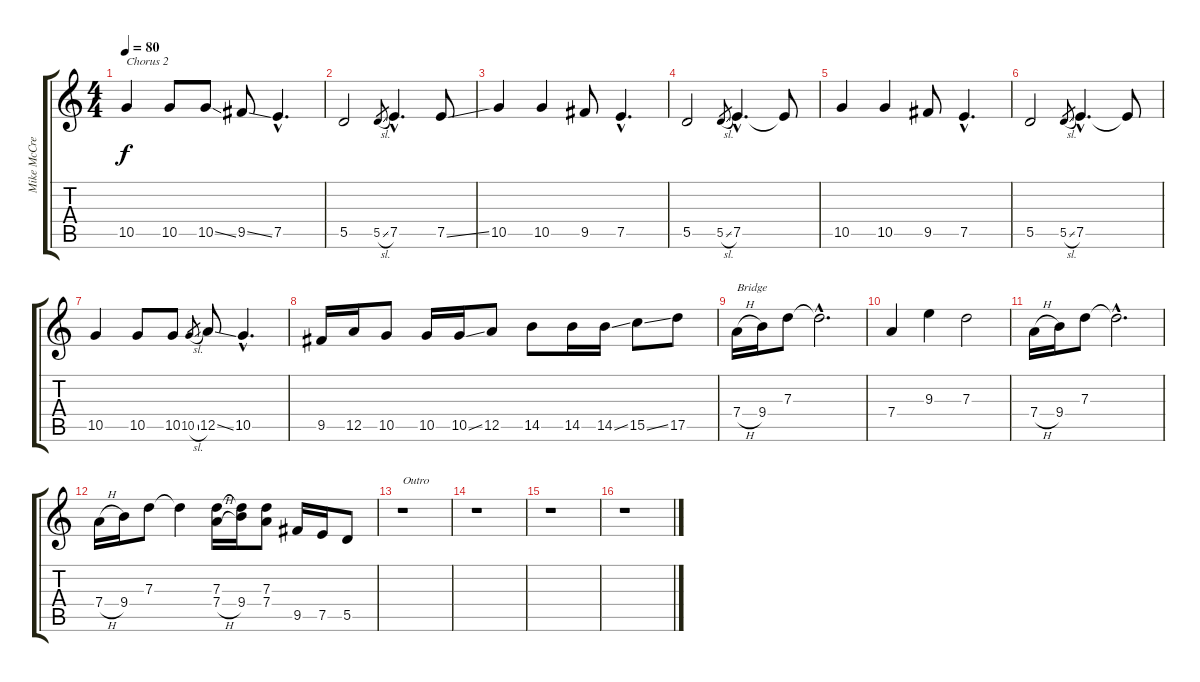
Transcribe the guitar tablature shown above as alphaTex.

\track ("Mike McCready" "Mike McCre") {instrument distortionguitar}
\staff {score tabs}
\tuning (E4 B3 G3 D3 A2 E2) {hide}
\ts (4 4)
\tempo 80
\clef g2
\ks c
10.5.4{txt "Chorus 2" dy f} 10.5.8 10.5{ss}.8 9.5{ss}.8 7.5{hac}.4{d} |
5.5.2 5.5{sl}.8{gr} 7.5{hac}.4{d} 7.5{ss}.8 |
10.5.4 10.5.4 9.5.8 7.5{hac}.4{d} |
5.5.2 5.5{sl}.8{gr} 7.5{hac}.4{d} 7.5{t}.8 |
10.5.4 10.5.4 9.5.8 7.5{hac}.4{d} |
5.5.2 5.5{sl}.8{gr} 7.5{hac}.4{d} 7.5{t}.8 |
10.5.4 10.5.8 10.5.8 10.5{sl}.8{gr} 12.5{ss}.8 10.5{hac}.4{d} |
9.5.16 12.5.16 10.5.8 10.5.16 10.5{ss}.16 12.5.8 14.5.8 14.5.16 14.5{ss}.16 15.5{ss}.8 17.5.8 |
7.4{h}.16{txt "Bridge"} 9.4.16 7.3.8 7.3{hac t}.2{d} |
7.4.4 9.3.4 7.3.2 |
7.4{h}.16 9.4.16 7.3.8 7.3{hac t}.2{d} |
7.4{h}.16 9.4.16 7.3.8 7.3{t}.4 (7.3 7.4{h}).16 (7.3{t} 9.4).16 (7.3 7.4).8 9.5.16 7.5.16 5.5.8 |
r.1{txt "Outro"} |
r.1 |
r.1 |
r.1
